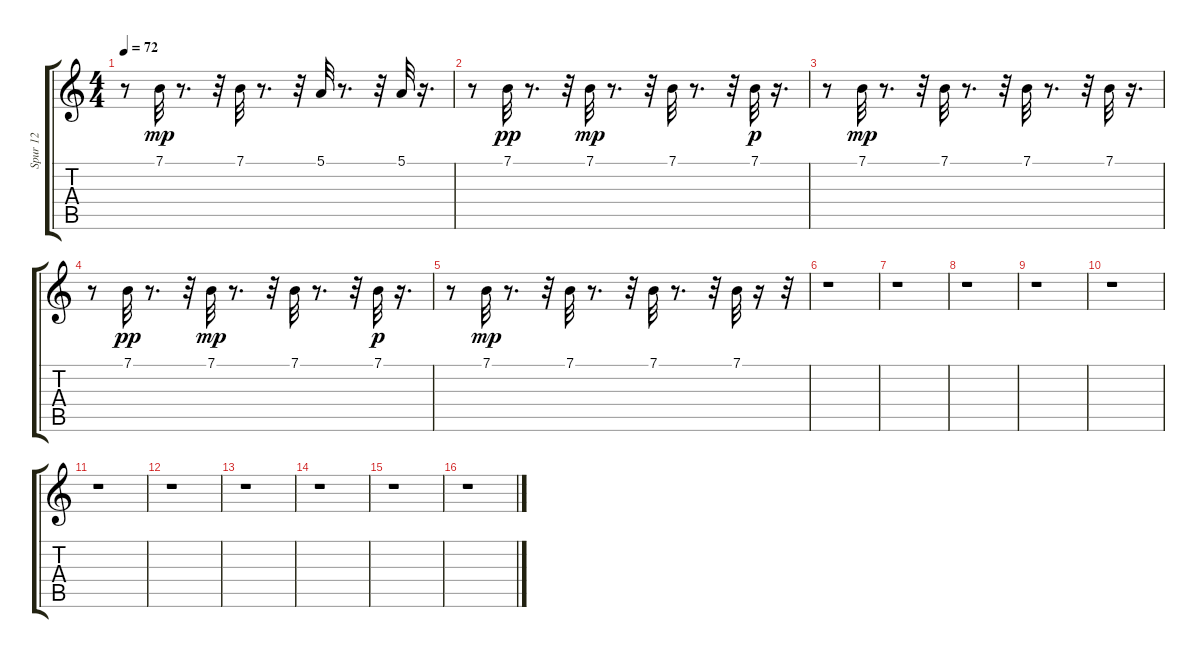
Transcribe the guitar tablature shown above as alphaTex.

\track ("Spur 12" "Spur 12") {instrument pizzicatostrings}
\staff {score tabs}
\tuning (E4 B3 G3 D3 A2 E2) {hide}
\ts (4 4)
\tempo 72
\clef g2
\ks c
r.8{dy p} 7.1.32{dy mp} r.8{d} r.32 7.1.32 r.8{d} r.32 5.1.32 r.8{d} r.32 5.1.32 r.16{d} |
r.8 7.1.32{dy pp} r.8{d} r.32 7.1.32{dy mp} r.8{d} r.32 7.1.32 r.8{d} r.32 7.1.32{dy p} r.16{d} |
r.8 7.1.32{dy mp} r.8{d} r.32 7.1.32 r.8{d} r.32 7.1.32 r.8{d} r.32 7.1.32 r.16{d} |
r.8 7.1.32{dy pp} r.8{d} r.32 7.1.32{dy mp} r.8{d} r.32 7.1.32 r.8{d} r.32 7.1.32{dy p} r.16{d} |
r.8 7.1.32{dy mp} r.8{d} r.32 7.1.32 r.8{d} r.32 7.1.32 r.8{d} r.32 7.1.32 r.16 r.32 |
r.1 |
r.1 |
r.1 |
r.1 |
r.1 |
r.1 |
r.1 |
r.1 |
r.1 |
r.1 |
r.1
